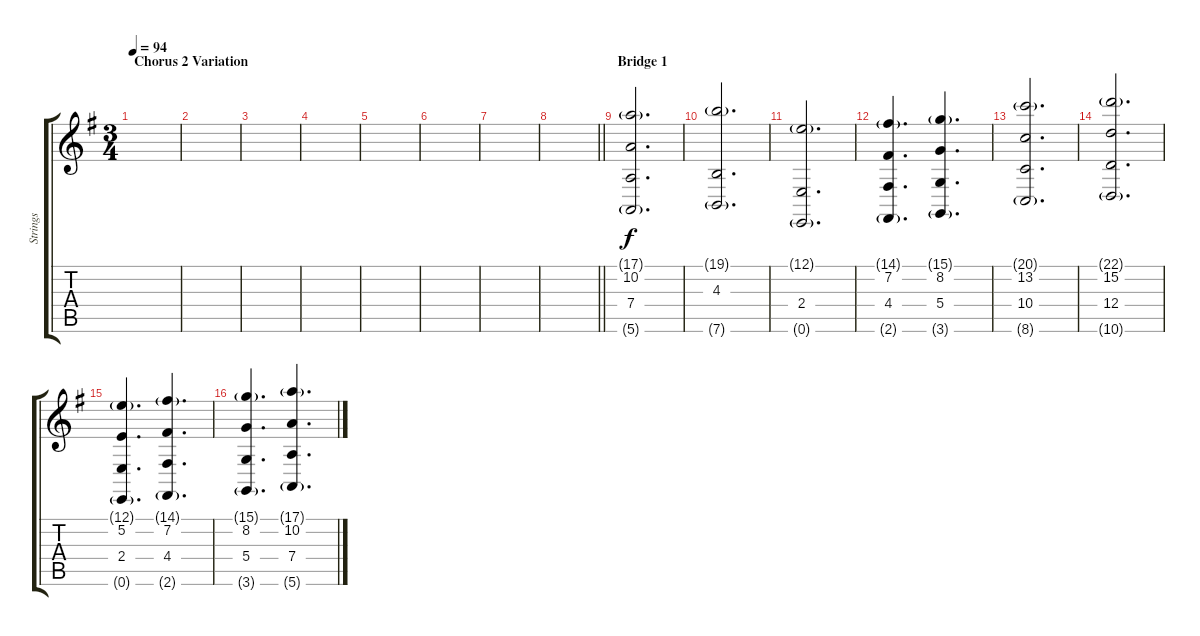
\track ("Strings" "Strings") {instrument stringensemble1}
\staff {score tabs}
\tuning (E4 B3 G3 D3 A2 E2) {hide}
\ts (3 4)
\section ("" "Chorus 2 Variation")
\tempo 94
\clef g2
\ks g
|
|
|
|
|
|
|
\barLineRight lightlight
|
\section ("" "Bridge 1")
(17.1{g} 10.2 7.4 5.6{g}).2{d} |
(19.1{g} 4.3 7.6{g}).2{d} |
(12.1{g} 2.4 0.6{g}).2{d} |
(14.1{g} 7.2 4.4 2.6{g}).4{d} (15.1{g} 8.2 5.4 3.6{g}).4{d} |
(20.1{g} 13.2 10.4 8.6{g}).2{d} |
(22.1{g} 15.2 12.4 10.6{g}).2{d} |
(12.1{g} 5.2 2.4 0.6{g}).4{d} (14.1{g} 7.2 4.4 2.6{g}).4{d} |
(15.1{g} 8.2 5.4 3.6{g}).4{d} (17.1{g} 10.2 7.4 5.6{g}).4{d}
